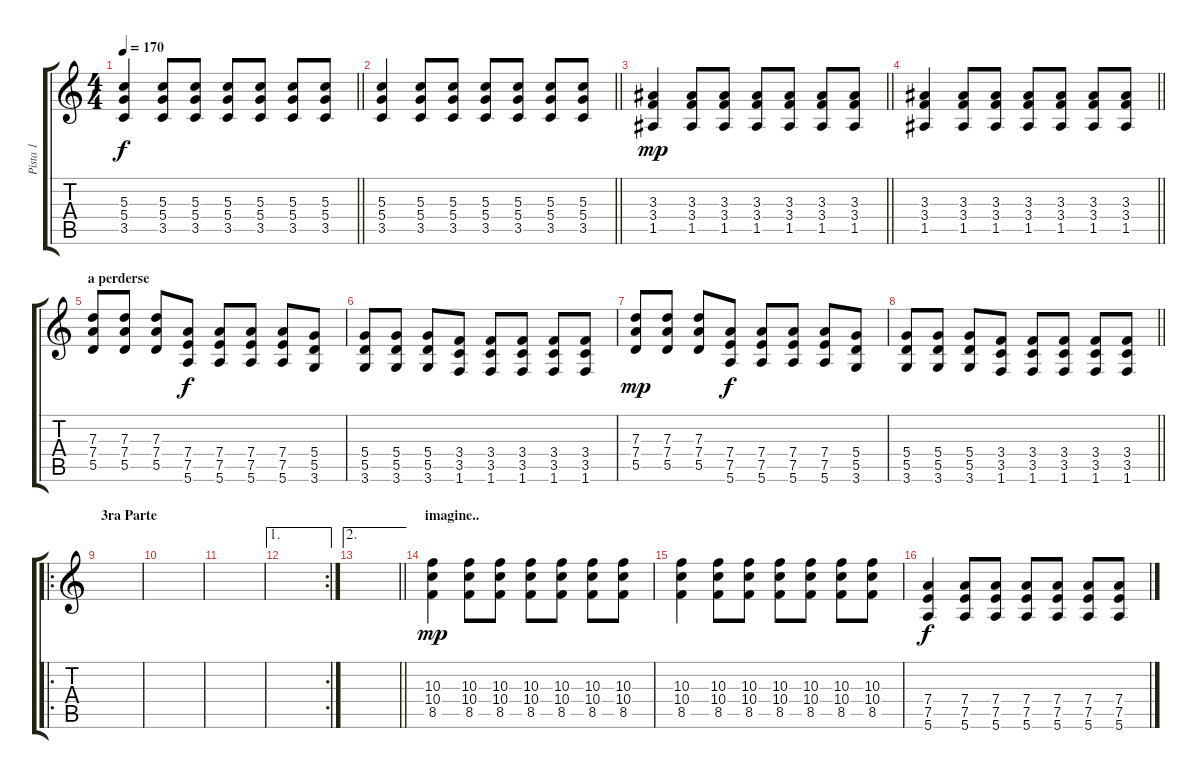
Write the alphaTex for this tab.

\track ("Pista 1" "Pista 1") {instrument overdrivenguitar}
\staff {score tabs}
\tuning (E4 B3 G3 D3 A2 E2) {hide}
\ts (4 4)
\tempo 170
\clef g2
\barLineRight lightlight
\ks c
(5.3 5.4 3.5).4{dy f} (5.3 5.4 3.5).8 (5.3 5.4 3.5).8 (5.3 5.4 3.5).8 (5.3 5.4 3.5).8 (5.3 5.4 3.5).8 (5.3 5.4 3.5).8 |
\barLineRight lightlight
(5.3 5.4 3.5).4 (5.3 5.4 3.5).8 (5.3 5.4 3.5).8 (5.3 5.4 3.5).8 (5.3 5.4 3.5).8 (5.3 5.4 3.5).8 (5.3 5.4 3.5).8 |
\barLineRight lightlight
(3.3 3.4 1.5).4{dy mp} (3.3 3.4 1.5).8 (3.3 3.4 1.5).8 (3.3 3.4 1.5).8 (3.3 3.4 1.5).8 (3.3 3.4 1.5).8 (3.3 3.4 1.5).8 |
\barLineRight lightlight
(3.3 3.4 1.5).4 (3.3 3.4 1.5).8 (3.3 3.4 1.5).8 (3.3 3.4 1.5).8 (3.3 3.4 1.5).8 (3.3 3.4 1.5).8 (3.3 3.4 1.5).8 |
\section ("" "a perderse")
(7.3 7.4 5.5).8 (7.3 7.4 5.5).8 (7.3 7.4 5.5).8 (7.4 7.5 5.6).8{dy f} (7.4 7.5 5.6).8 (7.4 7.5 5.6).8 (7.4 7.5 5.6).8 (5.4 5.5 3.6).8 |
(5.4 5.5 3.6).8 (5.4 5.5 3.6).8 (5.4 5.5 3.6).8 (3.4 3.5 1.6).8 (3.4 3.5 1.6).8 (3.4 3.5 1.6).8 (3.4 3.5 1.6).8 (3.4 3.5 1.6).8 |
(7.3 7.4 5.5).8{dy mp} (7.3 7.4 5.5).8 (7.3 7.4 5.5).8 (7.4 7.5 5.6).8{dy f} (7.4 7.5 5.6).8 (7.4 7.5 5.6).8 (7.4 7.5 5.6).8 (5.4 5.5 3.6).8 |
\barLineRight lightlight
(5.4 5.5 3.6).8 (5.4 5.5 3.6).8 (5.4 5.5 3.6).8 (3.4 3.5 1.6).8 (3.4 3.5 1.6).8 (3.4 3.5 1.6).8 (3.4 3.5 1.6).8 (3.4 3.5 1.6).8 |
\ro
\section ("" "3ra Parte")
|
|
|
\ae 1
\rc 2
|
\ae 2
\barLineRight lightlight
|
\section ("" "imagine..")
(10.3 10.4 8.5).4{dy mp} (10.3 10.4 8.5).8 (10.3 10.4 8.5).8 (10.3 10.4 8.5).8 (10.3 10.4 8.5).8 (10.3 10.4 8.5).8 (10.3 10.4 8.5).8 |
(10.3 10.4 8.5).4 (10.3 10.4 8.5).8 (10.3 10.4 8.5).8 (10.3 10.4 8.5).8 (10.3 10.4 8.5).8 (10.3 10.4 8.5).8 (10.3 10.4 8.5).8 |
(7.4 7.5 5.6).4{dy f} (7.4 7.5 5.6).8 (7.4 7.5 5.6).8 (7.4 7.5 5.6).8 (7.4 7.5 5.6).8 (7.4 7.5 5.6).8 (7.4 7.5 5.6).8
